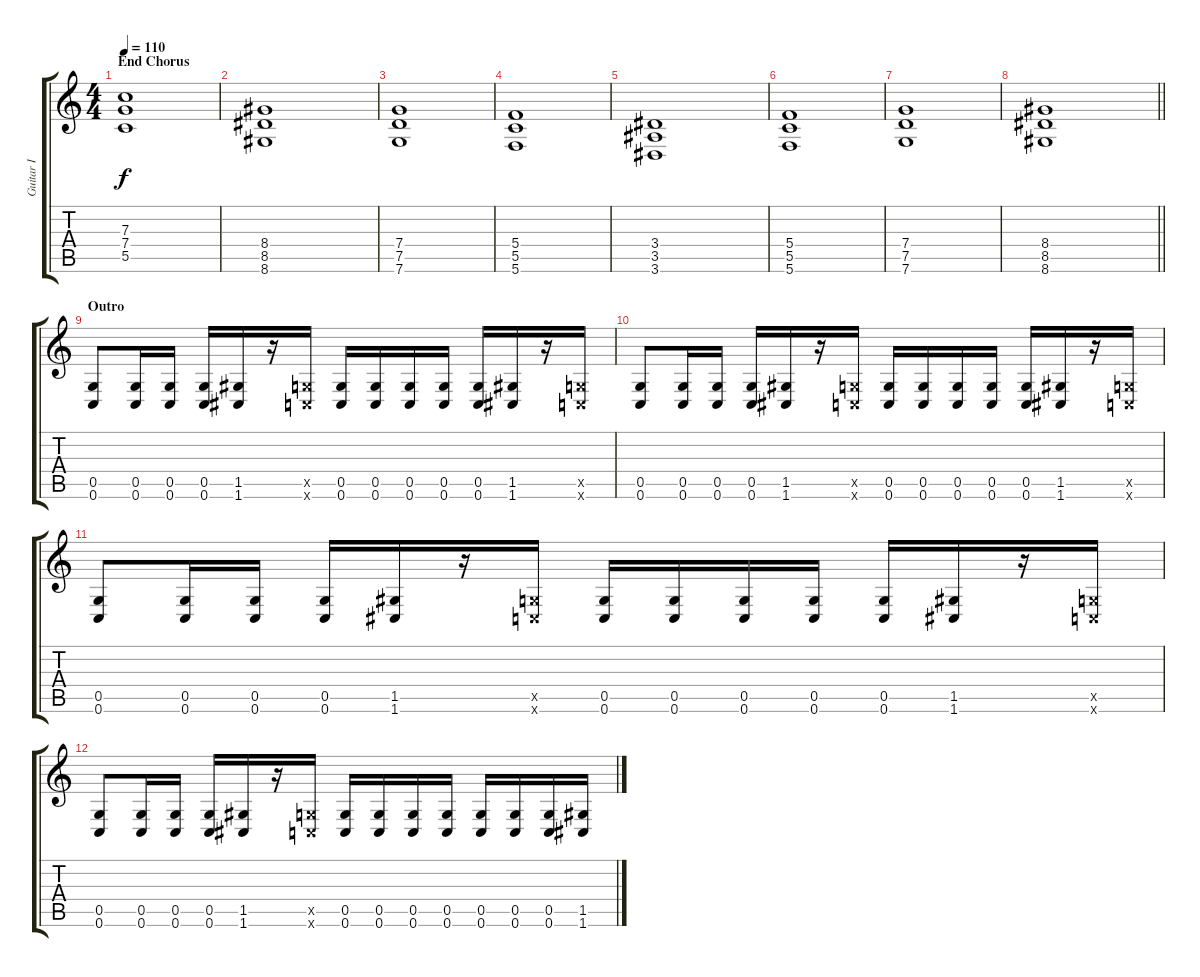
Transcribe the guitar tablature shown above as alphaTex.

\track ("Guitar I" "Guitar I") {instrument distortionguitar}
\staff {score tabs}
\tuning (D4 A3 F3 C3 G2 C2) {hide}
\ts (4 4)
\section ("" "End Chorus")
\tempo 110
\clef g2
\ks c
(7.3 7.4 5.5).1{dy f} |
(8.4 8.5 8.6).1 |
(7.4 7.5 7.6).1 |
(5.4 5.5 5.6).1 |
(3.4 3.5 3.6).1 |
(5.4 5.5 5.6).1 |
(7.4 7.5 7.6).1 |
\barLineRight lightlight
(8.4 8.5 8.6).1 |
\section ("" "Outro")
(0.5 0.6).8 (0.5 0.6).16 (0.5 0.6).16 (0.5 0.6).16 (1.5 1.6).16 r.16 (0.5{x} 0.6{x}).16 (0.5 0.6).16 (0.5 0.6).16 (0.5 0.6).16 (0.5 0.6).16 (0.5 0.6).16 (1.5 1.6).16 r.16 (0.5{x} 0.6{x}).16 |
(0.5 0.6).8 (0.5 0.6).16 (0.5 0.6).16 (0.5 0.6).16 (1.5 1.6).16 r.16 (0.5{x} 0.6{x}).16 (0.5 0.6).16 (0.5 0.6).16 (0.5 0.6).16 (0.5 0.6).16 (0.5 0.6).16 (1.5 1.6).16 r.16 (0.5{x} 0.6{x}).16 |
(0.5 0.6).8 (0.5 0.6).16 (0.5 0.6).16 (0.5 0.6).16 (1.5 1.6).16 r.16 (0.5{x} 0.6{x}).16 (0.5 0.6).16 (0.5 0.6).16 (0.5 0.6).16 (0.5 0.6).16 (0.5 0.6).16 (1.5 1.6).16 r.16 (0.5{x} 0.6{x}).16 |
(0.5 0.6).8 (0.5 0.6).16 (0.5 0.6).16 (0.5 0.6).16 (1.5 1.6).16 r.16 (0.5{x} 0.6{x}).16 (0.5 0.6).16 (0.5 0.6).16 (0.5 0.6).16 (0.5 0.6).16 (0.5 0.6).16 (0.5 0.6).16 (0.5 0.6).16 (1.5 1.6).16
